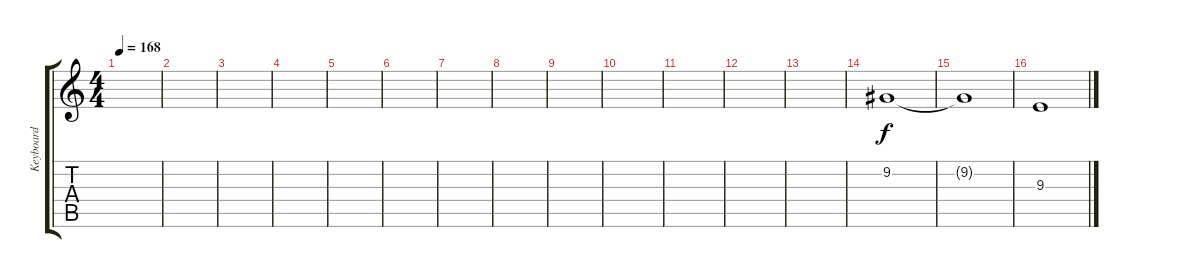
\track ("Keyboard" "Keyboard") {instrument pad4choir}
\staff {score tabs}
\tuning (E4 B3 G3 D3 A2 E2) {hide}
\ts (4 4)
\tempo 168
\clef g2
\ks c
|
|
|
|
|
|
|
|
|
|
|
|
|
9.2.1 |
9.2{t}.1 |
9.3.1
